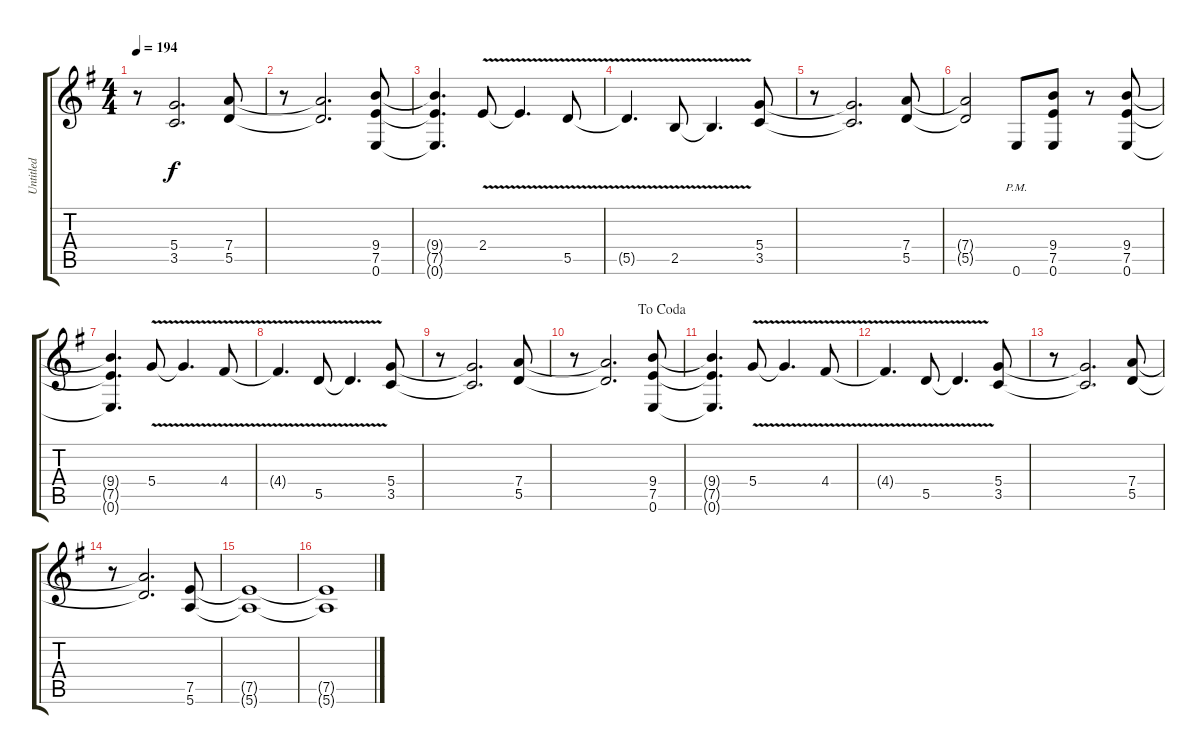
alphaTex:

\track ("Untitled" "Untitled") {instrument distortionguitar}
\staff {score tabs}
\tuning (E4 B3 G3 D3 A2 E2) {hide}
\ts (4 4)
\tempo 194
\clef g2
\ks g
r.8{dy f} (5.4{t} 3.5{t}).2{d} (7.4 5.5).8 |
r.8 (7.4{t} 5.5{t}).2{d} (9.4 7.5 0.6).8 |
(9.4{t} 7.5{t} 0.6{t}).4{d} 2.4{v}.8 2.4{v t}.4{d} 5.5{v}.8 |
5.5{v t}.4{d} 2.5{v}.8 2.5{v t}.4{d} (5.4 3.5).8 |
r.8 (5.4{t} 3.5{t}).2{d} (7.4 5.5).8 |
(7.4{t} 5.5{t}).2 0.6{pm}.8 (9.4 7.5 0.6).8 r.8 (9.4 7.5 0.6).8 |
(9.4{t} 7.5{t} 0.6{t}).4{d} 5.4{v}.8 5.4{v t}.4{d} 4.4{v}.8 |
4.4{v t}.4{d} 5.5{v}.8 5.5{v t}.4{d} (5.4 3.5).8 |
r.8 (5.4{t} 3.5{t}).2{d} (7.4 5.5).8 |
\jump dacoda
r.8 (7.4{t} 5.5{t}).2{d} (9.4 7.5 0.6).8 |
(9.4{t} 7.5{t} 0.6{t}).4{d} 5.4{v}.8 5.4{v t}.4{d} 4.4{v}.8 |
4.4{v t}.4{d} 5.5{v}.8 5.5{v t}.4{d} (5.4 3.5).8 |
r.8 (5.4{t} 3.5{t}).2{d} (7.4 5.5).8 |
r.8 (7.4{t} 5.5{t}).2{d} (7.5 5.6).8 |
(7.5{t} 5.6{t}).1 |
(7.5{t} 5.6{t}).1
